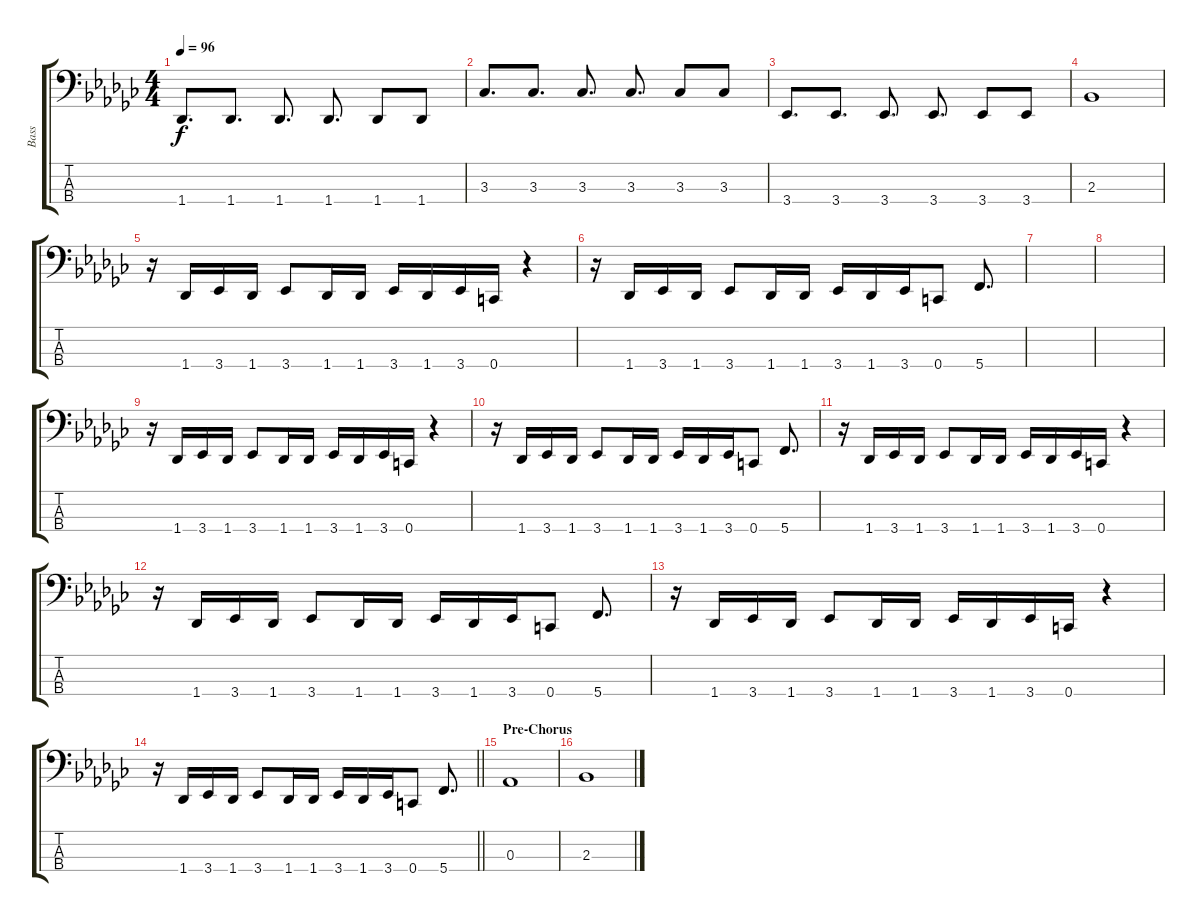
\track ("Bass" "Bass") {instrument slapbass1}
\staff {score tabs}
\tuning (Gb2 Db2 Ab1 C1) {hide}
\ts (4 4)
\tempo 96
\clef f4
\ks gb
1.4.8{d dy f} 1.4.8{d} 1.4.8{d} 1.4.8{d} 1.4.8 1.4.8 |
3.3.8{d} 3.3.8{d} 3.3.8{d} 3.3.8{d} 3.3.8 3.3.8 |
3.4.8{d} 3.4.8{d} 3.4.8{d} 3.4.8{d} 3.4.8 3.4.8 |
2.3.1 |
r.16{instrument slapbass1} 1.4.16 3.4.16 1.4.16 3.4.8 1.4.16 1.4.16 3.4.16 1.4.16 3.4.16 0.4.16 r.4 |
r.16 1.4.16 3.4.16 1.4.16 3.4.8 1.4.16 1.4.16 3.4.16 1.4.16 3.4.16 0.4.8 5.4.8{d} |
|
|
r.16 1.4.16 3.4.16 1.4.16 3.4.8 1.4.16 1.4.16 3.4.16 1.4.16 3.4.16 0.4.16 r.4 |
r.16 1.4.16 3.4.16 1.4.16 3.4.8 1.4.16 1.4.16 3.4.16 1.4.16 3.4.16 0.4.8 5.4.8{d} |
r.16 1.4.16 3.4.16 1.4.16 3.4.8 1.4.16 1.4.16 3.4.16 1.4.16 3.4.16 0.4.16 r.4 |
r.16 1.4.16 3.4.16 1.4.16 3.4.8 1.4.16 1.4.16 3.4.16 1.4.16 3.4.16 0.4.8 5.4.8{d} |
r.16 1.4.16 3.4.16 1.4.16 3.4.8 1.4.16 1.4.16 3.4.16 1.4.16 3.4.16 0.4.16 r.4 |
\barLineRight lightlight
r.16 1.4.16 3.4.16 1.4.16 3.4.8 1.4.16 1.4.16 3.4.16 1.4.16 3.4.16 0.4.8 5.4.8{d} |
\section ("" "Pre-Chorus")
0.3.1{instrument electricbasspick} |
2.3.1
